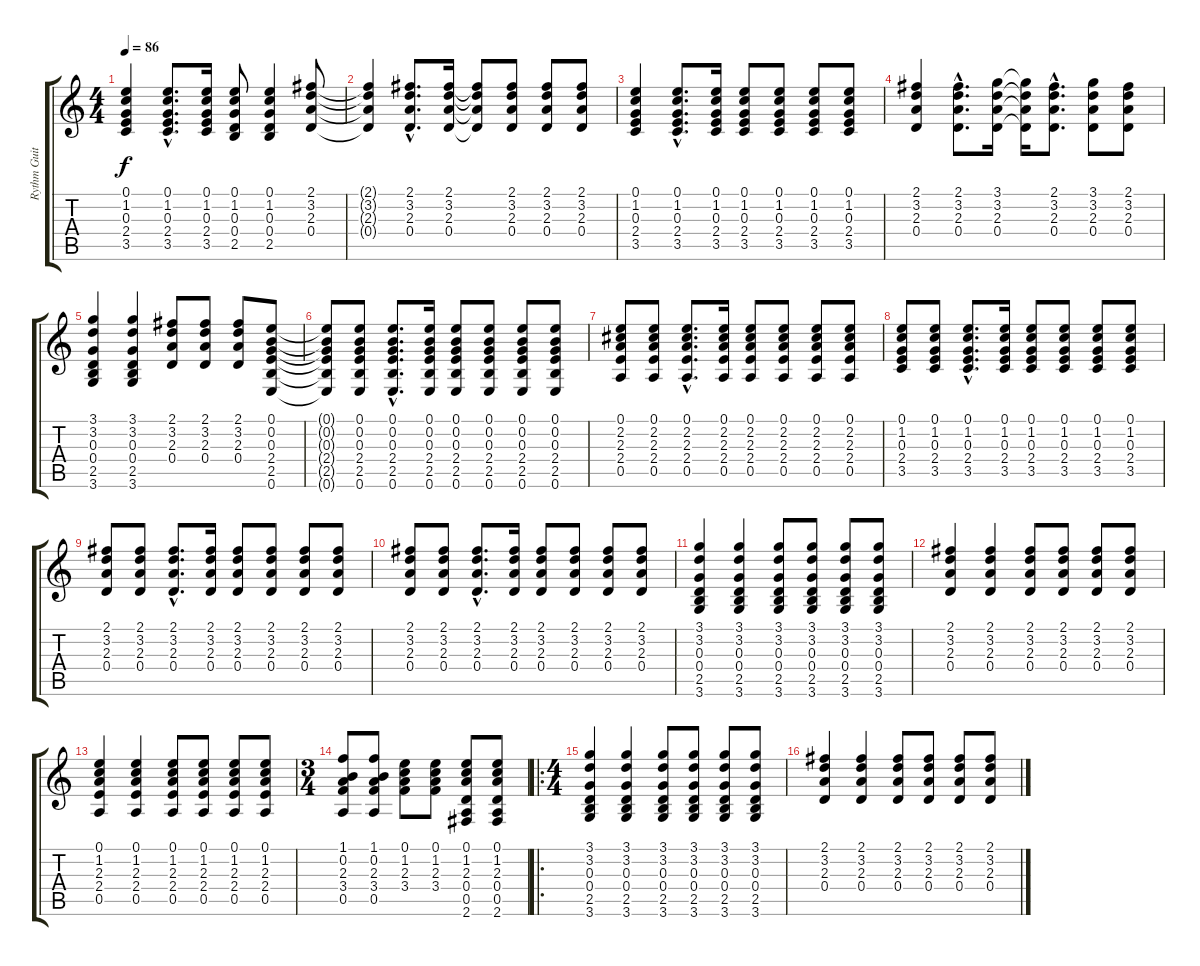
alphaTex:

\track ("Rythm Guitar" "Rythm Guit") {instrument electricguitarjazz}
\staff {score tabs}
\tuning (E4 B3 G3 D3 A2 E2) {hide}
\ts (4 4)
\tempo 86
\clef g2
\ks c
(0.1 1.2 0.3 2.4 3.5).4{dy f} (0.1{hac} 1.2{hac} 0.3{hac} 2.4{hac} 3.5{hac}).8{d} (0.1 1.2 0.3 2.4 3.5).16 (0.1 1.2 0.3 0.4 2.5).8 (0.1 1.2 0.3 0.4 2.5).4 (2.1 3.2 2.3 0.4).8 |
(2.1{t} 3.2{t} 2.3{t} 0.4{t}).4 (2.1{hac} 3.2{hac} 2.3{hac} 0.4{hac}).8{d} (2.1 3.2 2.3 0.4).16 (2.1{t} 3.2{t} 2.3{t} 0.4{t}).8 (2.1 3.2 2.3 0.4).8 (2.1 3.2 2.3 0.4).8 (2.1 3.2 2.3 0.4).8 |
(0.1 1.2 0.3 2.4 3.5).4 (0.1{hac} 1.2{hac} 0.3{hac} 2.4{hac} 3.5{hac}).8{d} (0.1 1.2 0.3 2.4 3.5).16 (0.1 1.2 0.3 2.4 3.5).8 (0.1 1.2 0.3 2.4 3.5).8 (0.1 1.2 0.3 2.4 3.5).8 (0.1 1.2 0.3 2.4 3.5).8 |
(2.1 3.2 2.3 0.4).4 (2.1{hac} 3.2{hac} 2.3{hac} 0.4{hac}).8{d} (3.1 3.2 2.3 0.4).16 (3.1{t} 3.2{t} 2.3{t} 0.4{t}).16 (2.1{hac} 3.2{hac} 2.3{hac} 0.4{hac}).8{d} (3.1 3.2 2.3 0.4).8 (2.1 3.2 2.3 0.4).8 |
(3.1 3.2 0.3 0.4 2.5 3.6).4 (3.1 3.2 0.3 0.4 2.5 3.6).4 (2.1 3.2 2.3 0.4).8 (2.1 3.2 2.3 0.4).8 (2.1 3.2 2.3 0.4).8 (0.1 0.2 0.3 2.4 2.5 0.6).8 |
(0.1{t} 0.2{t} 0.3{t} 2.4{t} 2.5{t} 0.6{t}).8 (0.1 0.2 0.3 2.4 2.5 0.6).8 (0.1{hac} 0.2{hac} 0.3{hac} 2.4{hac} 2.5{hac} 0.6{hac}).8{d} (0.1 0.2 0.3 2.4 2.5 0.6).16 (0.1 0.2 0.3 2.4 2.5 0.6).8 (0.1 0.2 0.3 2.4 2.5 0.6).8 (0.1 0.2 0.3 2.4 2.5 0.6).8 (0.1 0.2 0.3 2.4 2.5 0.6).8 |
(0.1 2.2 2.3 2.4 0.5).8 (0.1 2.2 2.3 2.4 0.5).8 (0.1{hac} 2.2{hac} 2.3{hac} 2.4{hac} 0.5{hac}).8{d} (0.1 2.2 2.3 2.4 0.5).16 (0.1 2.2 2.3 2.4 0.5).8 (0.1 2.2 2.3 2.4 0.5).8 (0.1 2.2 2.3 2.4 0.5).8 (0.1 2.2 2.3 2.4 0.5).8 |
(0.1 1.2 0.3 2.4 3.5).8 (0.1 1.2 0.3 2.4 3.5).8 (0.1{hac} 1.2{hac} 0.3{hac} 2.4{hac} 3.5{hac}).8{d} (0.1 1.2 0.3 2.4 3.5).16 (0.1 1.2 0.3 2.4 3.5).8 (0.1 1.2 0.3 2.4 3.5).8 (0.1 1.2 0.3 2.4 3.5).8 (0.1 1.2 0.3 2.4 3.5).8 |
(2.1 3.2 2.3 0.4).8 (2.1 3.2 2.3 0.4).8 (2.1{hac} 3.2{hac} 2.3{hac} 0.4{hac}).8{d} (2.1 3.2 2.3 0.4).16 (2.1 3.2 2.3 0.4).8 (2.1 3.2 2.3 0.4).8 (2.1 3.2 2.3 0.4).8 (2.1 3.2 2.3 0.4).8 |
(2.1 3.2 2.3 0.4).8 (2.1 3.2 2.3 0.4).8 (2.1{hac} 3.2{hac} 2.3{hac} 0.4{hac}).8{d} (2.1 3.2 2.3 0.4).16 (2.1 3.2 2.3 0.4).8 (2.1 3.2 2.3 0.4).8 (2.1 3.2 2.3 0.4).8 (2.1 3.2 2.3 0.4).8 |
(3.1 3.2 0.3 0.4 2.5 3.6).4 (3.1 3.2 0.3 0.4 2.5 3.6).4 (3.1 3.2 0.3 0.4 2.5 3.6).8 (3.1 3.2 0.3 0.4 2.5 3.6).8 (3.1 3.2 0.3 0.4 2.5 3.6).8 (3.1 3.2 0.3 0.4 2.5 3.6).8 |
(2.1 3.2 2.3 0.4).4 (2.1 3.2 2.3 0.4).4 (2.1 3.2 2.3 0.4).8 (2.1 3.2 2.3 0.4).8 (2.1 3.2 2.3 0.4).8 (2.1 3.2 2.3 0.4).8 |
(0.1 1.2 2.3 2.4 0.5).4 (0.1 1.2 2.3 2.4 0.5).4 (0.1 1.2 2.3 2.4 0.5).8 (0.1 1.2 2.3 2.4 0.5).8 (0.1 1.2 2.3 2.4 0.5).8 (0.1 1.2 2.3 2.4 0.5).8 |
\ts (3 4)
(1.1 0.2 2.3 3.4 0.5).8 (1.1 0.2 2.3 3.4 0.5).8 (0.1 1.2 2.3 3.4).8 (0.1 1.2 2.3 3.4).8 (0.1 1.2 2.3 0.4 0.5 2.6).8 (0.1 1.2 2.3 0.4 0.5 2.6).8 |
\ro
\ts (4 4)
(3.1 3.2 0.3 0.4 2.5 3.6).4 (3.1 3.2 0.3 0.4 2.5 3.6).4 (3.1 3.2 0.3 0.4 2.5 3.6).8 (3.1 3.2 0.3 0.4 2.5 3.6).8 (3.1 3.2 0.3 0.4 2.5 3.6).8 (3.1 3.2 0.3 0.4 2.5 3.6).8 |
(2.1 3.2 2.3 0.4).4 (2.1 3.2 2.3 0.4).4 (2.1 3.2 2.3 0.4).8 (2.1 3.2 2.3 0.4).8 (2.1 3.2 2.3 0.4).8 (2.1 3.2 2.3 0.4).8
